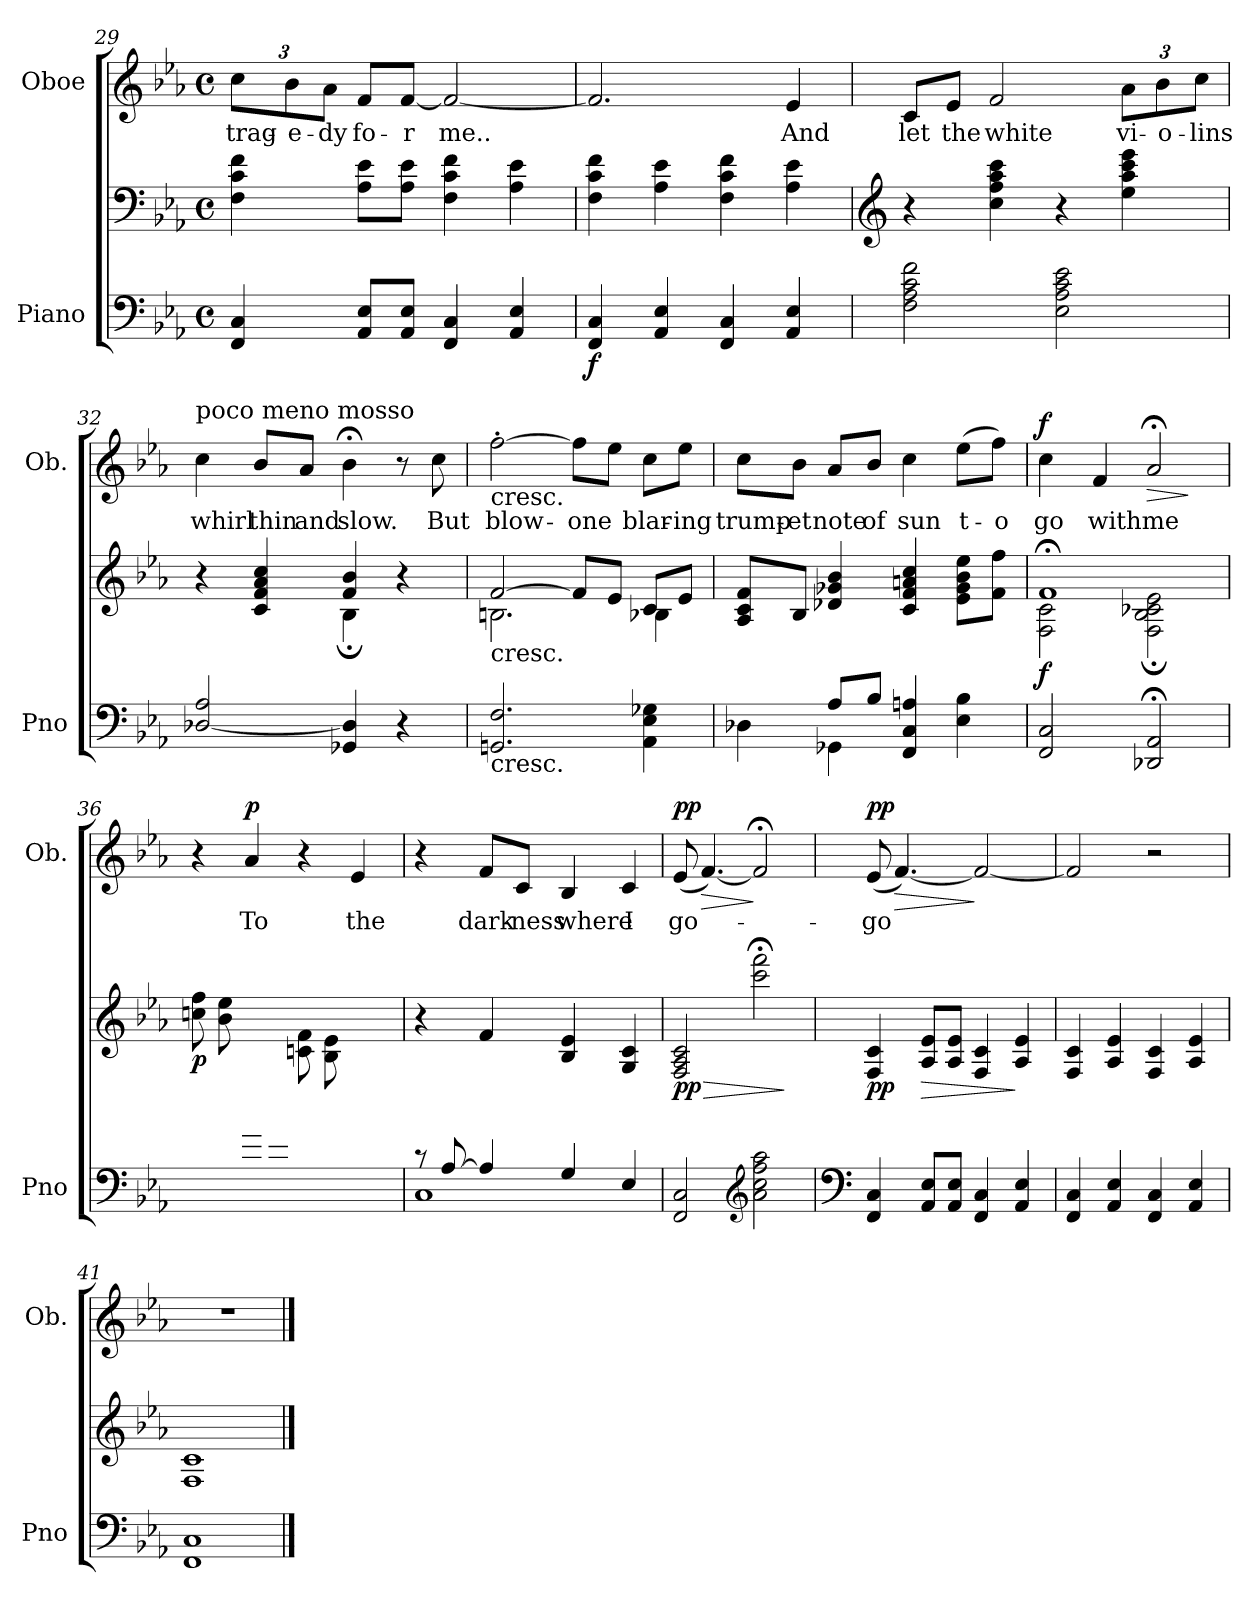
**kern	**kern	**dynam	**kern	**text	**dynam
*part2	*part2	*part2	*part1	*part1	*part1
*staff3	*staff2	*staff2/3	*staff1	*staff1	*staff1
*I"Piano	*	*	*I"Oboe	*	*
*I'Pno	*	*	*I'Ob.	*	*
*clefF4	*clefF4	*	*clefG2	*	*
*k[b-e-a-]	*k[b-e-a-]	*	*k[b-e-a-]	*	*
*M4/4	*M4/4	*	*M4/4	*	*
*met(c)	*met(c)	*	*met(c)	*	*
*	*	*	*Xbrackettup	*	*
=29	=29	=29	=29	=29	=29
!	!	!	!	!LO:LY:b	!
4FF/ 4C/	4F\ 4c\ 4f\	.	12cc\L	trag-	.
!	!	!	!	!LO:LY:b	!
.	.	.	12b-\	-e-	.
!	!	!	!	!LO:LY:b	!
.	.	.	12a-\J	-dy	.
!	!	!	!	!LO:LY:b	!
8AA-/ 8E-/L	8A-\ 8e-\L	.	8f/L	fo-	.
!	!	!	!	!LO:LY:b	!
8AA-/ 8E-/J	8A-\ 8e-\J	.	[8f/J	-r	.
!	!	!	!	!LO:LY:b	!
4FF/ 4C/	4F\ 4c\ 4f\	.	2f/_	me..	.
4AA-/ 4E-/	4A-\ 4e-\	.	.	.	.
=30	=30	=30	=30	=30	=30
!	!	!LO:DY:b=2	!	!	!
4FF/ 4C/	4F\ 4c\ 4f\	f	2.f/]	.	.
4AA-/ 4E-/	4A-\ 4e-\	.	.	.	.
4FF/ 4C/	4F\ 4c\ 4f\	.	.	.	.
!	!	!	!	!LO:LY:b	!
4AA-/ 4E-/	4A-\ 4e-\	.	4e-/	And	.
!!LO:LB:g=z
=31	=31	=31	=31	=31	=31
*	*clefG2	*	*	*	*
!	!	!	!	!LO:LY:b	!
2F\ 2A-\ 2c\ 2f\	4r	.	8c/L	let	.
!	!	!	!	!LO:LY:b	!
.	.	.	8e-/J	the	.
!	!	!	!	!LO:LY:b	!
.	4cc\ 4ff\ 4aa-\ 4ccc\	.	2f/	white	.
2E-\ 2A-\ 2c\ 2e-\	4r	.	.	.	.
!	!	!	!	!LO:LY:b	!
.	4ee-\ 4aa-\ 4ccc\ 4eee-\	.	12a-\L	vi-	.
!	!	!	!	!LO:LY:b	!
.	.	.	12b-\	-o-	.
!	!	!	!	!LO:LY:b	!
.	.	.	12cc\J	-lins	.
=32	=32	=32	=32	=32	=32
*	*^	*	*	*	*
!	!	!	!	!LO:TX:a:t=poco meno mosso	!	!
!	!	!	!	!	!LO:LY:b	!
[2D-X/ 2A-/	4r	2ryy	.	4cc\	whirl	.
!	!	!	!	!	!LO:LY:b	!
.	4c/ 4f/ 4a-/ 4cc/	.	.	8b-/L	thin	.
!	!	!	!	!	!LO:LY:b	!
.	.	.	.	8a-/J	and	.
!	!	!	!	!	!LO:LY:b	!
4GG-X/ 4D-/]	4f/ 4b-/	4B-;<\	.	4b-;<\	slow.	.
4r	4r	4ryy	.	8r	.	.
!	!	!	!	!	!LO:LY:b	!
.	.	.	.	8cc\	But	.
=33	=33	=33	=33	=33	=33	=33
!	!	!	!	!LO:TX:b:t=cresc.	!	!
!	!LO:TX:b:t=cresc.	!	!	!	!	!
!LO:TX:b:t=cresc.	!	!	!	!	!	!
!	!	!	!	!	!LO:LY:b	!
2.GGn/ 2.F/	[2f/	2.Bn\	.	[2ff'\	blow-	.
!	!	!	!	!	!LO:LY:b	!
.	8f/L]	.	.	8ff\L]	-one	.
.	8e-/J	.	.	8ee-\J	.	.
!	!	!	!	!	!LO:LY:b	!
4AA-\ 4E-\ 4G-X\	8c/L	4B-X\	.	8cc\L	blar-	.
!	!	!	!	!	!LO:LY:b	!
.	8e-/J	.	.	8ee-\J	-ing	.
*	*v	*v	*	*	*	*
!!LO:LB:g=z
=34	=34	=34	=34	=34	=34
*^	*	*	*	*	*
!	!	!	!	!	!LO:LY:b	!
4D-X\	4ryy	8A-/ 8c/ 8f/L	.	8cc\L	trump-	.
!	!	!	!	!	!LO:LY:b	!
.	.	8B-/J	.	8b-\J	-et	.
!	!	!	!	!	!LO:LY:b	!
4GG-X\	8A-/L	4d-X/ 4g-X/ 4b-/	.	8a-/L	note	.
!	!	!	!	!	!LO:LY:b	!
.	8B-/J	.	.	8b-/J	of	.
!	!	!	!	!	!LO:LY:b	!
4FF/ 4C/ 4An/	2ryy	4c/ 4f/ 4an/ 4cc/	.	4cc\	sun	.
!	!	!	!	!	!LO:LY:b	!
4E-\ 4B-\	.	8e-\ 8g-\ 8b-\ 8ee-\L	.	(>8ee-\L	t-	.
!	!	!	!	!	!LO:LY:b	!
.	.	8f\ 8ff\J	.	8ff\J)	-o	.
*v	*v	*	*	*	*	*
=35	=35	=35	=35	=35	=35
*	*^	*	*	*	*
!	!	!	!LO:DY:b	!	!LO:LY:b	!LO:DY:a
2FF/ 2C/	1f;<	2F\ 2c\	f	4cc\	go	f
!	!	!	!	!	!LO:LY:b	!
.	.	.	.	4f/	with	.
!	!	!	!	!	!LO:LY:b	!LO:HP:b
2DD-X/;< 2AA-/;<	.	2F\; 2B-\; 2c-X\; 2e-\;	.	2a-;</	me	>
*	*v	*v	*	*	*	*
.	.	.	.	.	]
!!LO:PB:g=z
=36	=36	=36	=36	=36	=36
*^	*	*	*	*	*
!	!	!	!LO:DY:b	!	!	!
4ryy	1ryy	8ccn\ 8ff\L	p	4r	.	.
.	.	8b-\ 8ee-\	.	.	.	.
!	!	!	!	!	!LO:LY:b	!LO:DY:a
8f/ 8a-/	.	4ryy	.	4a-/	To	p
8e-/J	.	.	.	.	.	.
4ryy	.	8cn\ 8f\L	.	4r	.	.
.	.	8B-\ 8e-\	.	.	.	.
!	!	!	!	!	!LO:LY:b	!
8F/ 8A-/	.	4ryy	.	4e-/	the	.
8E-/J	.	.	.	.	.	.
=37	=37	=37	=37	=37	=37	=37
8rc	1C	4r	.	4r	.	.
[8A-/	.	.	.	.	.	.
!	!	!	!	!	!LO:LY:b	!
4A-/]	.	4f/	.	8f/L	dark-	.
!	!	!	!	!	!LO:LY:b	!
.	.	.	.	8c/J	-ness	.
!	!	!	!	!	!LO:LY:b	!
4G/	.	4B-/ 4e-/	.	4B-/	where	.
!	!	!	!	!	!LO:LY:b	!
4E-/	.	4G/ 4c/	.	4c/	I	.
*v	*v	*	*	*	*	*
=38	=38	=38	=38	=38	=38
!	!	!LO:HP:b	!	!LO:LY:b	!
!	!	!LO:DY:n=1:b	!	!	!LO:DY:a
2FF/ 2C/	2F/ 2A-/ 2c/	> pp	(<8e-/	go-	pp
!	!	!	!	!	!LO:HP:b
.	.	.	[4.f/)	.	>
*clefG2	*	*	*	*	*
2a-\ 2cc\ 2ff\ 2aa-\	2ccc\;< 2fff\;<	.	2f;</]	.	]
.	.	]	.	.	.
=39	=39	=39	=39	=39	=39
*clefF4	*	*	*	*	*
!	!	!LO:DY:b	!	!LO:LY:b	!LO:DY:a
4FF/ 4C/	4F/ 4c/	pp	(<8e-/	-go	pp
!	!	!	!	!	!LO:HP:b
.	.	.	[4.f/)	.	>
!	!	!LO:HP:b	!	!	!
8AA-/ 8E-/L	8A-/ 8e-/L	>	.	.	.
8AA-/ 8E-/J	8A-/ 8e-/J	.	.	.	.
4FF/ 4C/	4F/ 4c/	.	2f/_	.	]
4AA-/ 4E-/	4A-/ 4e-/	]	.	.	.
=40	=40	=40	=40	=40	=40
4FF/ 4C/	4F/ 4c/	.	2f/]	.	.
4AA-/ 4E-/	4A-/ 4e-/	.	.	.	.
4FF/ 4C/	4F/ 4c/	.	2r	.	.
4AA-/ 4E-/	4A-/ 4e-/	.	.	.	.
=41	=41	=41	=41	=41	=41
*^	*^	*	*	*	*
1C	1FF	1c	1F	.	1r	.	.
*v	*v	*	*	*	*	*	*
*	*v	*v	*	*	*	*
==	==	==	==	==	==
*-	*-	*-	*-	*-	*-
